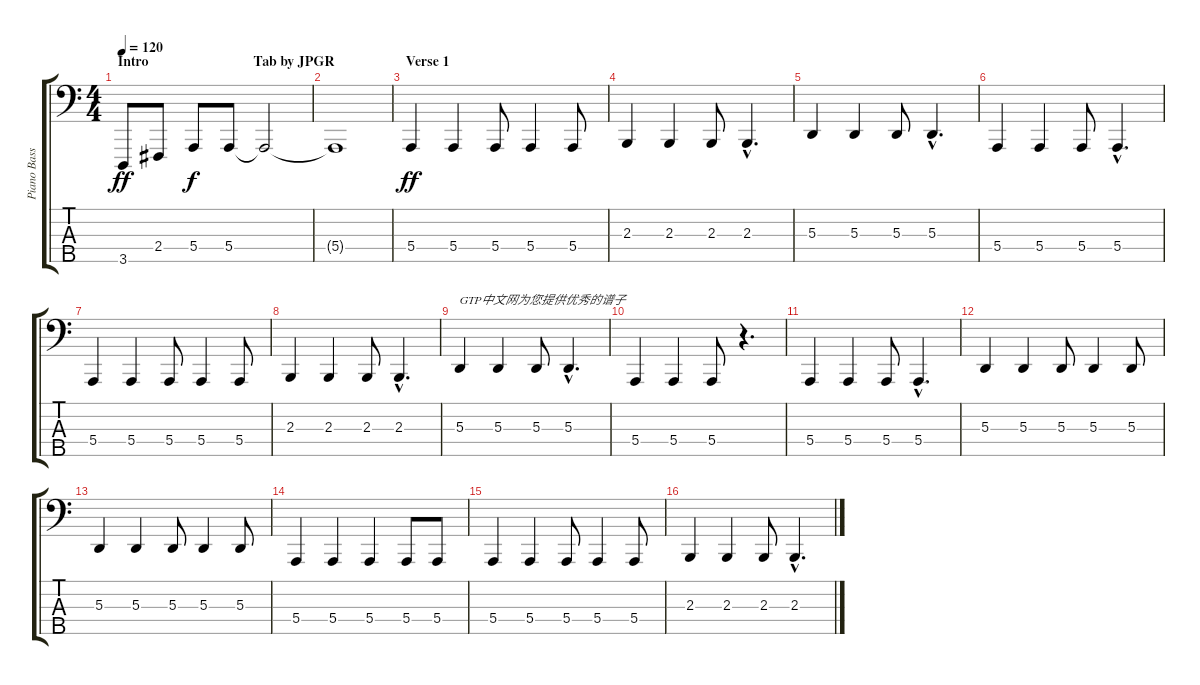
\track ("Piano Bass" "Piano Bass") {instrument brightacousticpiano}
\staff {score tabs}
\tuning (G2 D2 A1 E1 B0) {hide}
\ts (4 4)
\section ("" "Intro                              Tab by JPGR")
\tempo 120
\clef f4
\ks c
3.5.8{dy ff instrument brightacousticpiano} 2.4.8 5.4.8{dy f} 5.4.8 5.4{t}.2 |
5.4{t}.1 |
\section ("" "Verse 1")
5.4.4{dy ff} 5.4.4 5.4.8 5.4.4 5.4.8 |
2.3.4 2.3.4 2.3.8 2.3{hac}.4{d} |
5.3.4 5.3.4 5.3.8 5.3{hac}.4{d} |
5.4.4 5.4.4 5.4.8 5.4{hac}.4{d} |
5.4.4 5.4.4 5.4.8 5.4.4 5.4.8 |
2.3.4 2.3.4 2.3.8 2.3{hac}.4{d} |
5.3.4{txt "GTP中文网为您提供优秀的谱子"} 5.3.4 5.3.8 5.3{hac}.4{d} |
5.4.4 5.4.4 5.4.8 r.4{d} |
5.4.4 5.4.4 5.4.8 5.4{hac}.4{d} |
5.3.4 5.3.4 5.3.8 5.3.4 5.3.8 |
5.3.4 5.3.4 5.3.8 5.3.4 5.3.8 |
5.4.4 5.4.4 5.4.4 5.4.8 5.4.8 |
5.4.4 5.4.4 5.4.8 5.4.4 5.4.8 |
2.3.4 2.3.4 2.3.8 2.3{hac}.4{d}
